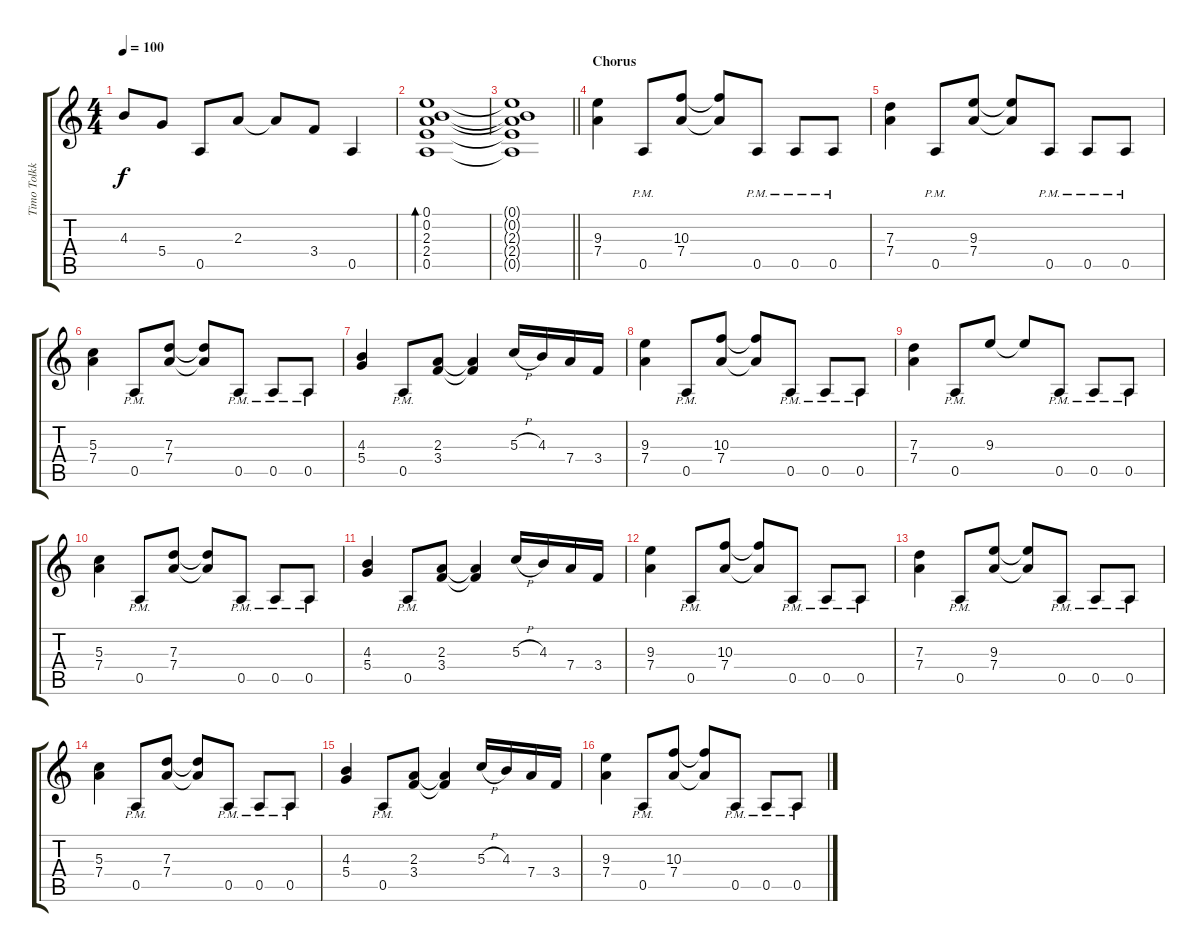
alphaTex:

\track ("Timo Tolkki" "Timo Tolkk") {instrument distortionguitar}
\staff {score tabs}
\tuning (E4 B3 G3 D3 A2 E2) {hide}
\ts (4 4)
\tempo 100
\clef g2
\ks c
4.3.8{dy f} 5.4.8 0.5.8 2.3.8 2.3{t}.8 3.4.8 0.5.4 |
(0.1 0.2 2.3 2.4 0.5).1{bd 240} |
\barLineRight lightlight
(0.1{t} 0.2{t} 2.3{t} 2.4{t} 0.5{t}).1 |
\section ("" "Chorus")
(9.3 7.4).4{instrument distortionguitar} 0.5{pm}.8 (10.3 7.4).8 (10.3{t} 7.4{t}).8 0.5{pm}.8 0.5{pm}.8 0.5{pm}.8 |
(7.3 7.4).4 0.5{pm}.8 (9.3 7.4).8 (9.3{t} 7.4{t}).8 0.5{pm}.8 0.5{pm}.8 0.5{pm}.8 |
(5.3 7.4).4 0.5{pm}.8 (7.3 7.4).8 (7.3{t} 7.4{t}).8 0.5{pm}.8 0.5{pm}.8 0.5{pm}.8 |
(4.3 5.4).4 0.5{pm}.8 (2.3 3.4).8 (2.3{t} 3.4{t}).4 5.3{h}.16 4.3.16 7.4.16 3.4.16 |
(9.3 7.4).4 0.5{pm}.8 (10.3 7.4).8 (10.3{t} 7.4{t}).8 0.5{pm}.8 0.5{pm}.8 0.5{pm}.8 |
(7.3 7.4).4 0.5{pm}.8 9.3.8 9.3{t}.8 0.5{pm}.8 0.5{pm}.8 0.5{pm}.8 |
(5.3 7.4).4 0.5{pm}.8 (7.3 7.4).8 (7.3{t} 7.4{t}).8 0.5{pm}.8 0.5{pm}.8 0.5{pm}.8 |
(4.3 5.4).4 0.5{pm}.8 (2.3 3.4).8 (2.3{t} 3.4{t}).4 5.3{h}.16 4.3.16 7.4.16 3.4.16 |
(9.3 7.4).4 0.5{pm}.8 (10.3 7.4).8 (10.3{t} 7.4{t}).8 0.5{pm}.8 0.5{pm}.8 0.5{pm}.8 |
(7.3 7.4).4 0.5{pm}.8 (9.3 7.4).8 (9.3{t} 7.4{t}).8 0.5{pm}.8 0.5{pm}.8 0.5{pm}.8 |
(5.3 7.4).4 0.5{pm}.8 (7.3 7.4).8 (7.3{t} 7.4{t}).8 0.5{pm}.8 0.5{pm}.8 0.5{pm}.8 |
(4.3 5.4).4 0.5{pm}.8 (2.3 3.4).8 (2.3{t} 3.4{t}).4 5.3{h}.16 4.3.16 7.4.16 3.4.16 |
(9.3 7.4).4 0.5{pm}.8 (10.3 7.4).8 (10.3{t} 7.4{t}).8 0.5{pm}.8 0.5{pm}.8 0.5{pm}.8
